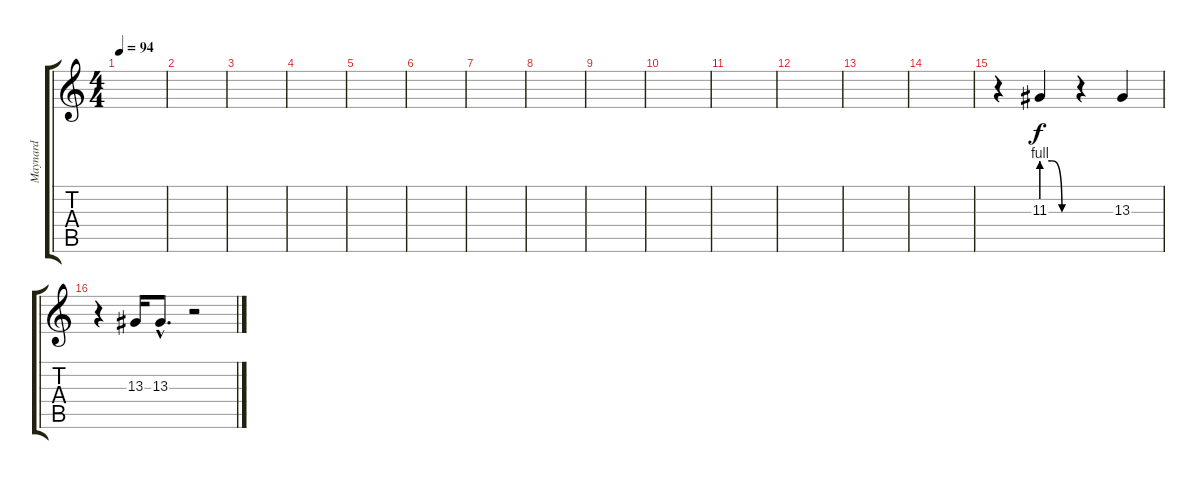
\track ("Maynard" "Maynard") {instrument clarinet}
\staff {score tabs}
\tuning (E4 B3 G3 D3 A2 D2) {hide}
\ts (4 4)
\tempo 94
\clef g2
\ks c
|
|
|
|
|
|
|
|
|
|
|
|
|
|
r.4 11.3{be (custom 0 4 20 4 40 0 60 0)}.4 r.4 13.3.4 |
r.4 13.3.16 13.3{hac}.8{d} r.2
